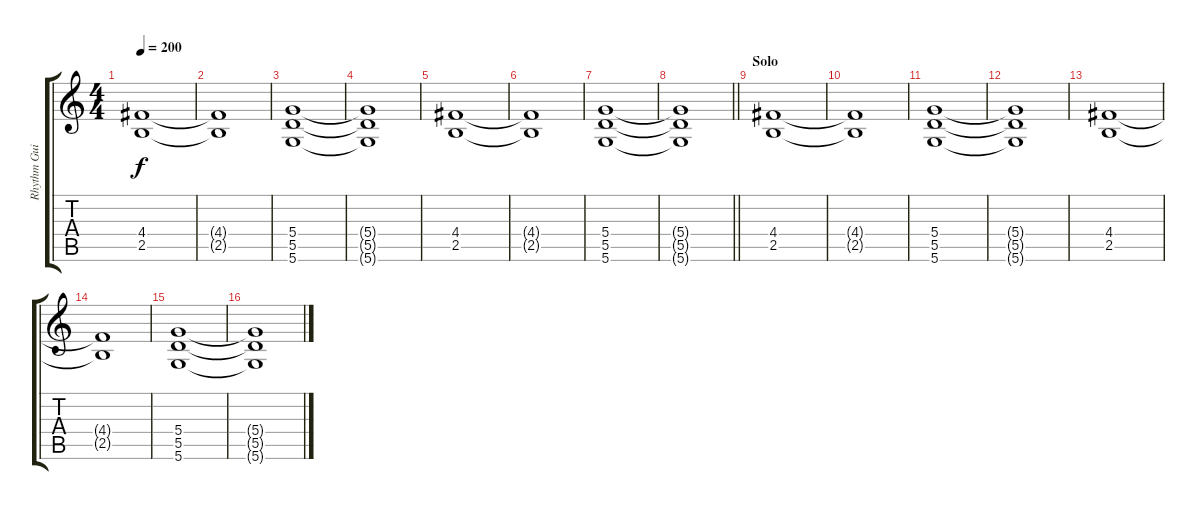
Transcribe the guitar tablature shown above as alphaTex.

\track ("Rhythm Guitar" "Rhythm Gui") {instrument distortionguitar}
\staff {score tabs}
\tuning (E4 B3 G3 D3 A2 D2) {hide}
\ts (4 4)
\tempo 200
\clef g2
\ks c
(4.4 2.5).1{dy f} |
(4.4{t} 2.5{t}).1 |
(5.4 5.5 5.6).1 |
(5.4{t} 5.5{t} 5.6{t}).1 |
(4.4 2.5).1 |
(4.4{t} 2.5{t}).1 |
(5.4 5.5 5.6).1 |
\barLineRight lightlight
(5.4{t} 5.5{t} 5.6{t}).1 |
\section ("" "Solo")
(4.4 2.5).1 |
(4.4{t} 2.5{t}).1 |
(5.4 5.5 5.6).1 |
(5.4{t} 5.5{t} 5.6{t}).1 |
(4.4 2.5).1 |
(4.4{t} 2.5{t}).1 |
(5.4 5.5 5.6).1 |
(5.4{t} 5.5{t} 5.6{t}).1
